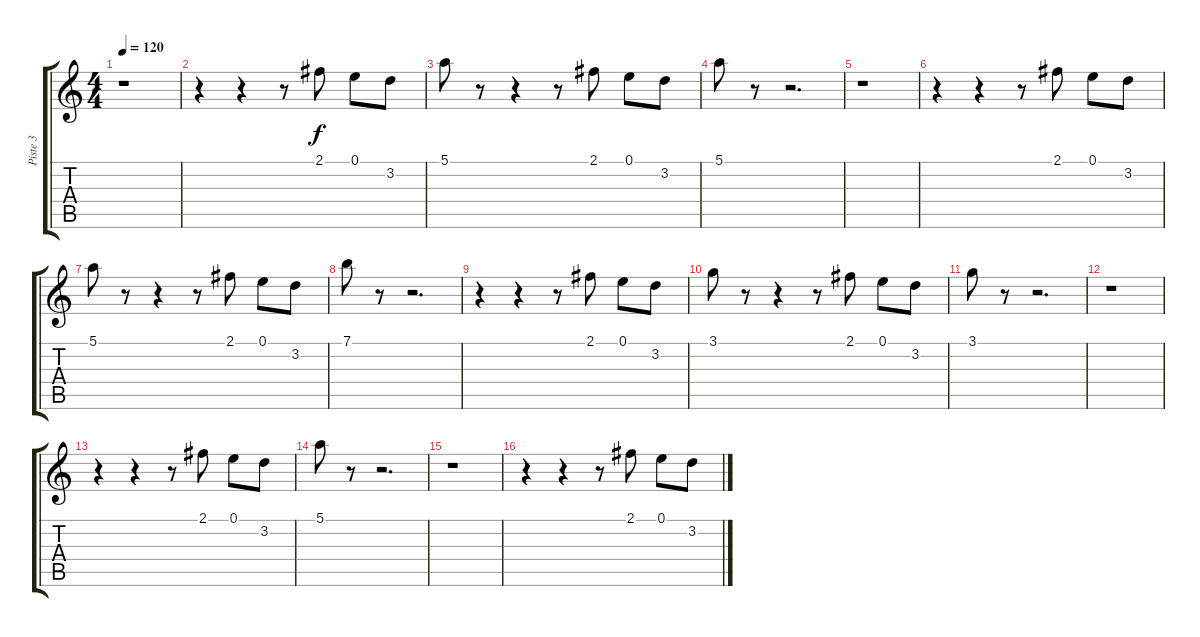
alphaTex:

\track ("Piste 3" "Piste 3") {instrument acousticguitarsteel}
\staff {score tabs}
\tuning (E4 B3 G3 D3 A2 E2) {hide}
\ts (4 4)
\tempo 120
\clef g2
\ks c
r.1{dy f} |
r.4 r.4 r.8 2.1.8 0.1.8 3.2.8 |
5.1.8 r.8 r.4 r.8 2.1.8 0.1.8 3.2.8 |
5.1.8 r.8 r.2{d} |
r.1 |
r.4 r.4 r.8 2.1.8 0.1.8 3.2.8 |
5.1.8 r.8 r.4 r.8 2.1.8 0.1.8 3.2.8 |
7.1.8 r.8 r.2{d} |
r.4 r.4 r.8 2.1.8 0.1.8 3.2.8 |
3.1.8 r.8 r.4 r.8 2.1.8 0.1.8 3.2.8 |
3.1.8 r.8 r.2{d} |
r.1 |
r.4 r.4 r.8 2.1.8 0.1.8 3.2.8 |
5.1.8 r.8 r.2{d} |
r.1 |
r.4 r.4 r.8 2.1.8 0.1.8 3.2.8
